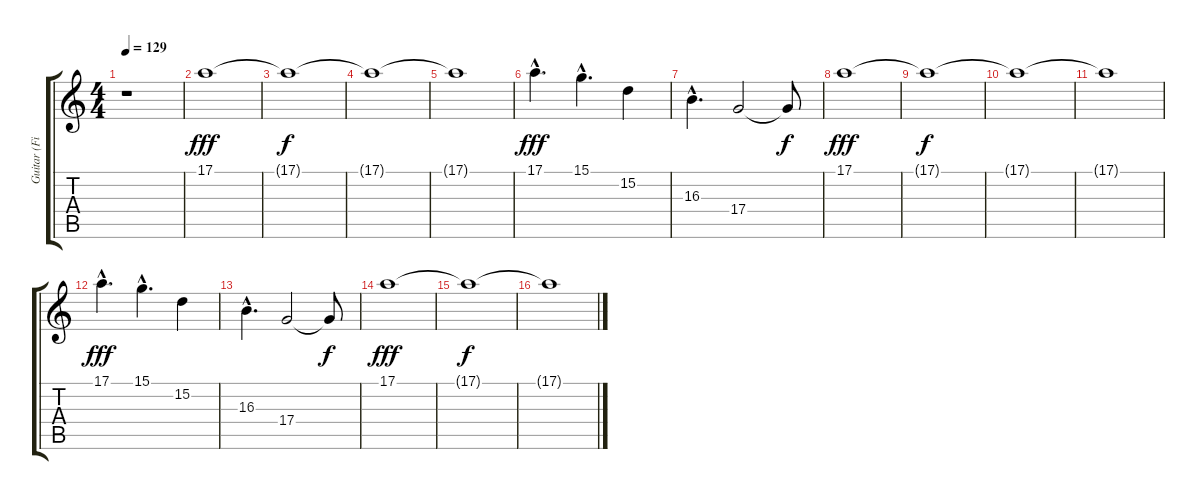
\track ("Guitar (Fill)" "Guitar (Fi") {instrument lead2sawtooth}
\staff {score tabs}
\tuning (E4 B3 G3 D3 A2 E2) {hide}
\ts (4 4)
\tempo 129
\clef g2
\ks c
r.1{dy f volume 3} |
17.1.1{dy fff volume 5} |
17.1{t}.1{dy f} |
17.1{t}.1 |
17.1{t}.1 |
17.1{hac}.4{d dy fff} 15.1{hac}.4{d} 15.2.4 |
16.3{hac}.4{d} 17.4.2 17.4{t}.8{dy f} |
17.1.1{dy fff} |
17.1{t}.1{dy f} |
17.1{t}.1 |
17.1{t}.1 |
17.1{hac}.4{d dy fff} 15.1{hac}.4{d} 15.2.4 |
16.3{hac}.4{d} 17.4.2 17.4{t}.8{dy f volume 2} |
17.1.1{dy fff volume 5} |
17.1{t}.1{dy f} |
17.1{t}.1
